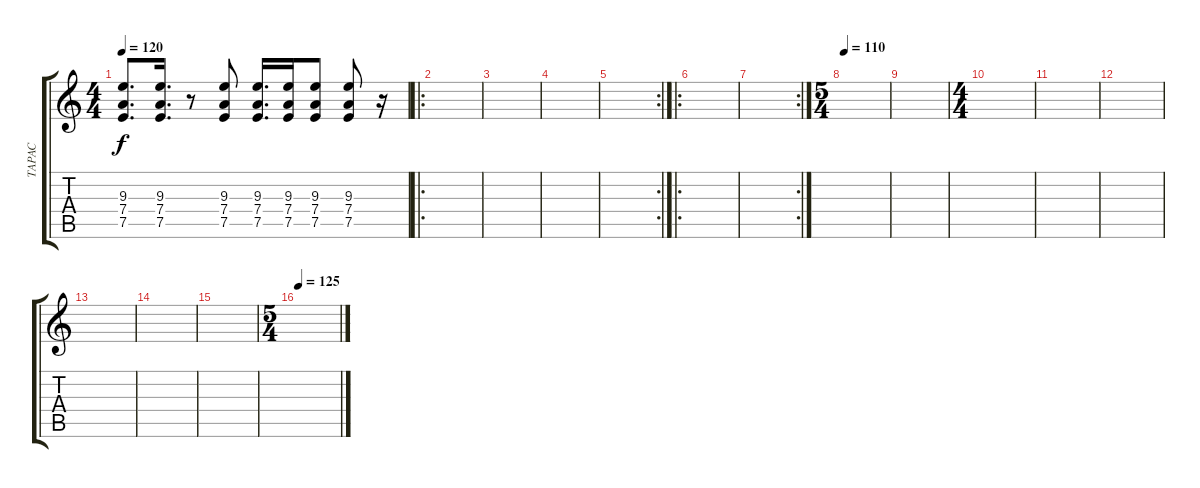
\track ("ТАРАС" "ТАРАС") {instrument acousticguitarsteel}
\staff {score tabs}
\tuning (E4 B3 G3 D3 A2 E2) {hide}
\ts (4 4)
\tempo 120
\clef g2
\ks c
(9.3 7.4 7.5).8{d dy f} (9.3 7.4 7.5).16{d} r.8 (9.3 7.4 7.5).8 (9.3 7.4 7.5).16{d} (9.3 7.4 7.5).16 (9.3 7.4 7.5).8 (9.3 7.4 7.5).8 r.16 |
\ro
|
|
|
\rc 2
|
\ro
|
\rc 2
|
\ts (5 4)
\tempo 110
|
|
\ts (4 4)
|
|
|
|
|
|
\ts (5 4)
\tempo 125
